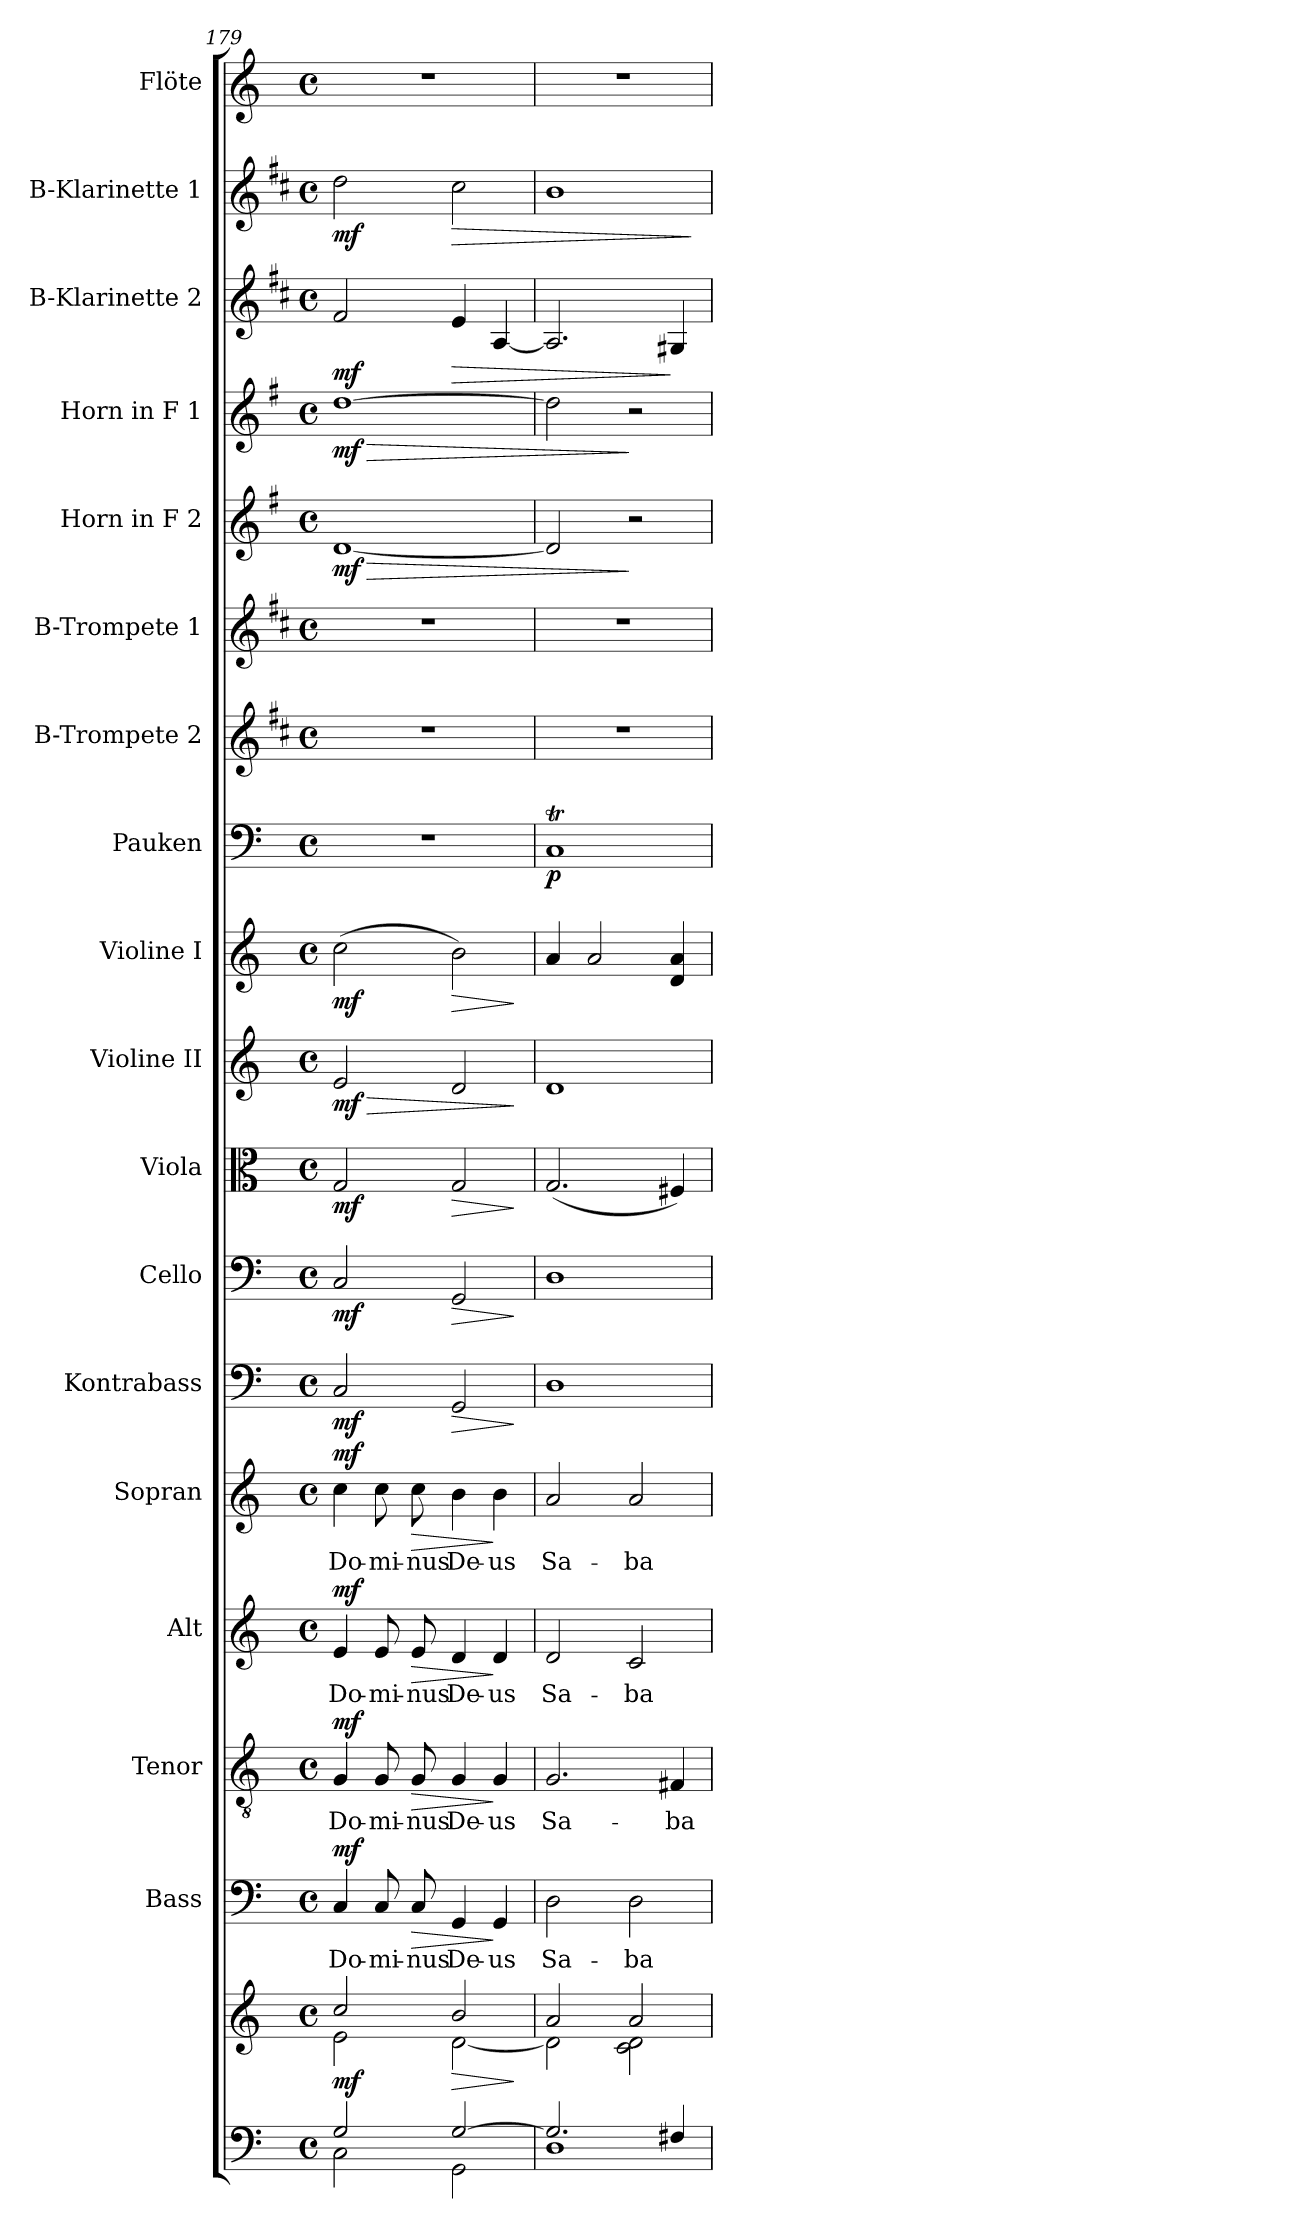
**kern	**kern	**dynam	**kern	**text	**dynam	**kern	**text	**dynam	**kern	**text	**dynam	**kern	**text	**dynam	**kern	**dynam	**kern	**dynam	**kern	**dynam	**kern	**dynam	**kern	**dynam	**kern	**dynam	**kern	**kern	**kern	**dynam	**kern	**dynam	**kern	**dynam	**kern	**dynam	**kern
*part18	*part18	*part18	*part17	*part17	*part17	*part16	*part16	*part16	*part15	*part15	*part15	*part14	*part14	*part14	*part13	*part13	*part12	*part12	*part11	*part11	*part10	*part10	*part9	*part9	*part8	*part8	*part7	*part6	*part5	*part5	*part4	*part4	*part3	*part3	*part2	*part2	*part1
*staff19	*staff18	*staff18/19	*staff17	*staff17	*staff17	*staff16	*staff16	*staff16	*staff15	*staff15	*staff15	*staff14	*staff14	*staff14	*staff13	*staff13	*staff12	*staff12	*staff11	*staff11	*staff10	*staff10	*staff9	*staff9	*staff8	*staff8	*staff7	*staff6	*staff5	*staff5	*staff4	*staff4	*staff3	*staff3	*staff2	*staff2	*staff1
*	*	*	*I"Bass	*	*	*I"Tenor	*	*	*I"Alt	*	*	*I"Sopran	*	*	*I"Kontrabass	*	*I"Cello	*	*I"Viola	*	*I"Violine II	*	*I"Violine I	*	*I"Pauken	*	*I"B-Trompete 2	*I"B-Trompete 1	*I"Horn in F 2	*	*I"Horn in F 1	*	*I"B-Klarinette 2	*	*I"B-Klarinette 1	*	*I"Flöte
*	*	*	*I'B.	*	*	*I'T.	*	*	*I'A.	*	*	*I'S.	*	*	*I'Kb.	*	*	*	*I'Vla.	*	*I'Vl. II	*	*I'Vl. I	*	*I'Pk.	*	*I'Trp. 2	*I'Trp. 1	*	*	*	*	*I'Kl. 2	*	*I'Kl. 1	*	*I'Fl.
!!LO:PB:g=z
*clefF4	*clefG2	*	*clefF4	*	*	*clefGv2	*	*	*clefG2	*	*	*clefG2	*	*	*clefF4	*	*clefF4	*	*clefC3	*	*clefG2	*	*clefG2	*	*clefF4	*	*clefG2	*clefG2	*clefG2	*	*clefG2	*	*clefG2	*	*clefG2	*	*clefG2
*	*	*	*	*	*	*	*	*	*	*	*	*	*	*	*ITrd7c12	*	*	*	*	*	*	*	*	*	*	*	*ITrd1c2	*ITrd1c2	*ITrd4c7	*	*ITrd4c7	*	*ITrd1c2	*	*ITrd1c2	*	*
*k[]	*k[]	*	*k[]	*	*	*k[]	*	*	*k[]	*	*	*k[]	*	*	*k[]	*	*k[]	*	*k[]	*	*k[]	*	*k[]	*	*k[]	*	*k[]	*k[]	*k[]	*	*k[]	*	*k[]	*	*k[]	*	*k[]
*C:	*C:	*	*C:	*	*	*C:	*	*	*C:	*	*	*C:	*	*	*C:	*	*C:	*	*C:	*	*C:	*	*C:	*	*C:	*	*C:	*C:	*C:	*	*C:	*	*C:	*	*C:	*	*C:
*M4/4	*M4/4	*	*M4/4	*	*	*M4/4	*	*	*M4/4	*	*	*M4/4	*	*	*M4/4	*	*M4/4	*	*M4/4	*	*M4/4	*	*M4/4	*	*M4/4	*	*M4/4	*M4/4	*M4/4	*	*M4/4	*	*M4/4	*	*M4/4	*	*M4/4
*met(c)	*met(c)	*	*met(c)	*	*	*met(c)	*	*	*met(c)	*	*	*met(c)	*	*	*met(c)	*	*met(c)	*	*met(c)	*	*met(c)	*	*met(c)	*	*met(c)	*	*met(c)	*met(c)	*met(c)	*	*met(c)	*	*met(c)	*	*met(c)	*	*met(c)
=179	=179	=179	=179	=179	=179	=179	=179	=179	=179	=179	=179	=179	=179	=179	=179	=179	=179	=179	=179	=179	=179	=179	=179	=179	=179	=179	=179	=179	=179	=179	=179	=179	=179	=179	=179	=179	=179
*^	*^	*	*	*	*	*	*	*	*	*	*	*	*	*	*	*	*	*	*	*	*	*	*	*	*	*	*	*	*	*	*	*	*	*	*	*	*
!	!	!	!	!LO:DY:b	!	!LO:LY:b	!LO:DY:a	!	!LO:LY:b	!LO:DY:a	!	!LO:LY:b	!LO:DY:a	!	!LO:LY:b	!LO:DY:a	!	!LO:DY:b	!	!LO:DY:b	!	!LO:DY:b	!	!LO:HP:b	!	!	!	!	!	!	!	!LO:HP:b	!	!LO:HP:b	!	!	!	!	!
!	!	!	!	!	!	!	!	!	!	!	!	!	!	!	!	!	!	!	!	!	!	!	!	!LO:DY:n=1:b	!	!LO:DY:b	!	!	!	!	!	!LO:DY:n=1:b	!	!LO:DY:n=1:b	!	!LO:DY:b	!	!LO:DY:b	!
2G/	2C\	2cc/	2e\	mf	4C/	Do-	mf	4G/	Do-	mf	4e/	Do-	mf	4cc\	Do-	mf	2CC/	mf	2C/	mf	2G/	mf	2e/	> mf	(>2cc\	mf	1r	.	1r	1r	[1G	> mf	[1g	> mf	2e/	mf	2cc\	mf	1r
!	!	!	!	!	!	!LO:LY:b	!	!	!LO:LY:b	!	!	!LO:LY:b	!	!	!LO:LY:b	!	!	!	!	!	!	!	!	!	!	!	!	!	!	!	!	!	!	!	!	!	!	!	!
.	.	.	.	.	8C/	-mi-	.	8G/	-mi-	.	8e/	-mi-	.	8cc\	-mi-	.	.	.	.	.	.	.	.	.	.	.	.	.	.	.	.	.	.	.	.	.	.	.	.
!	!	!	!	!	!	!LO:LY:b	!LO:HP:b	!	!LO:LY:b	!LO:HP:b	!	!LO:LY:b	!LO:HP:b	!	!LO:LY:b	!LO:HP:b	!	!	!	!	!	!	!	!	!	!	!	!	!	!	!	!	!	!	!	!	!	!	!
.	.	.	.	.	8C/	-nus	>	8G/	-nus	>	8e/	-nus	>	8cc\	-nus	>	.	.	.	.	.	.	.	.	.	.	.	.	.	.	.	.	.	.	.	.	.	.	.
!	!	!	!	!LO:HP:b	!	!LO:LY:b	!	!	!LO:LY:b	!	!	!LO:LY:b	!	!	!LO:LY:b	!	!	!LO:HP:b	!	!LO:HP:b	!	!LO:HP:b	!	!	!	!LO:HP:b	!	!	!	!	!	!	!	!	!	!LO:HP:b	!	!LO:HP:b	!
[>2G/	2GG\	2b/	[<2d\	>	4GG/	De-	.	4G/	De-	.	4d/	De-	.	4b\	De-	.	2GGG/	>	2GG/	>	2G/	>	2d/	.	2b\)	>	.	.	.	.	.	.	.	.	4d/	>	2b\	>	.
!	!	!	!	!	!	!LO:LY:b	!	!	!LO:LY:b	!	!	!LO:LY:b	!	!	!LO:LY:b	!	!	!	!	!	!	!	!	!	!	!	!	!	!	!	!	!	!	!	!	!	!	!	!
.	.	.	.	.	4GG/	-us	]	4G/	-us	]	4d/	-us	]	4b\	-us	]	.	.	.	.	.	.	.	.	.	.	.	.	.	.	.	.	.	.	[4G/	.	.	.	.
*v	*v	*	*	*	*	*	*	*	*	*	*	*	*	*	*	*	*	*	*	*	*	*	*	*	*	*	*	*	*	*	*	*	*	*	*	*	*	*	*
*	*v	*v	*	*	*	*	*	*	*	*	*	*	*	*	*	*	*	*	*	*	*	*	*	*	*	*	*	*	*	*	*	*	*	*	*	*	*	*
.	.	]	.	.	.	.	.	.	.	.	.	.	.	.	.	]	.	]	.	]	.	]	.	]	.	.	.	.	.	.	.	.	.	.	.	.	.
=180	=180	=180	=180	=180	=180	=180	=180	=180	=180	=180	=180	=180	=180	=180	=180	=180	=180	=180	=180	=180	=180	=180	=180	=180	=180	=180	=180	=180	=180	=180	=180	=180	=180	=180	=180	=180	=180
*^	*^	*	*	*	*	*	*	*	*	*	*	*	*	*	*	*	*	*	*	*	*	*	*	*	*	*	*	*	*	*	*	*	*	*	*	*	*
!	!	!	!	!	!	!LO:LY:b	!	!	!LO:LY:b	!	!	!LO:LY:b	!	!	!LO:LY:b	!	!	!	!	!	!	!	!	!	!	!	!	!LO:DY:b	!	!	!	!	!	!	!	!	!	!	!
2.G/]	1D	2a/	2d\]	.	2D\	Sa-	.	2.G/	Sa-	.	2d/	Sa-	.	2a/	Sa-	.	1DD	.	1D	.	(<2.G/	.	1d	.	4a/	.	1CT	p	1r	1r	2G/]	.	2g\]	.	2.G/]	.	1a	.	1r
.	.	.	.	.	.	.	.	.	.	.	.	.	.	.	.	.	.	.	.	.	.	.	.	.	2a/	.	.	.	.	.	.	.	.	.	.	.	.	.	.
!	!	!	!	!	!	!LO:LY:b	!	!	!	!	!	!LO:LY:b	!	!	!LO:LY:b	!	!	!	!	!	!	!	!	!	!	!	!	!	!	!	!	!	!	!	!	!	!	!	!
.	.	2a/	2c\ 2d\	.	2D\	-ba-	.	.	.	.	2c/	-ba-	.	2a/	-ba-	.	.	.	.	.	.	.	.	.	.	.	.	.	.	.	2r	]	2r	]	.	.	.	.	.
!	!	!	!	!	!	!	!	!	!LO:LY:b	!	!	!	!	!	!	!	!	!	!	!	!	!	!	!	!	!	!	!	!	!	!	!	!	!	!	!	!	!	!
4F#X/	.	.	.	.	.	.	.	4F#X/	-ba-	.	.	.	.	.	.	.	.	.	.	.	4F#X/)	.	.	.	4d/ 4a/	.	.	.	.	.	.	.	.	.	4F#X/	]	.	.	.
*v	*v	*	*	*	*	*	*	*	*	*	*	*	*	*	*	*	*	*	*	*	*	*	*	*	*	*	*	*	*	*	*	*	*	*	*	*	*	*	*
*	*v	*v	*	*	*	*	*	*	*	*	*	*	*	*	*	*	*	*	*	*	*	*	*	*	*	*	*	*	*	*	*	*	*	*	*	*	*	*
.	.	.	.	.	.	.	.	.	.	.	.	.	.	.	.	.	.	.	.	.	.	.	.	.	.	.	.	.	.	.	.	.	.	.	.	]	.
=	=	=	=	=	=	=	=	=	=	=	=	=	=	=	=	=	=	=	=	=	=	=	=	=	=	=	=	=	=	=	=	=	=	=	=	=	=
*-	*-	*-	*-	*-	*-	*-	*-	*-	*-	*-	*-	*-	*-	*-	*-	*-	*-	*-	*-	*-	*-	*-	*-	*-	*-	*-	*-	*-	*-	*-	*-	*-	*-	*-	*-	*-	*-
